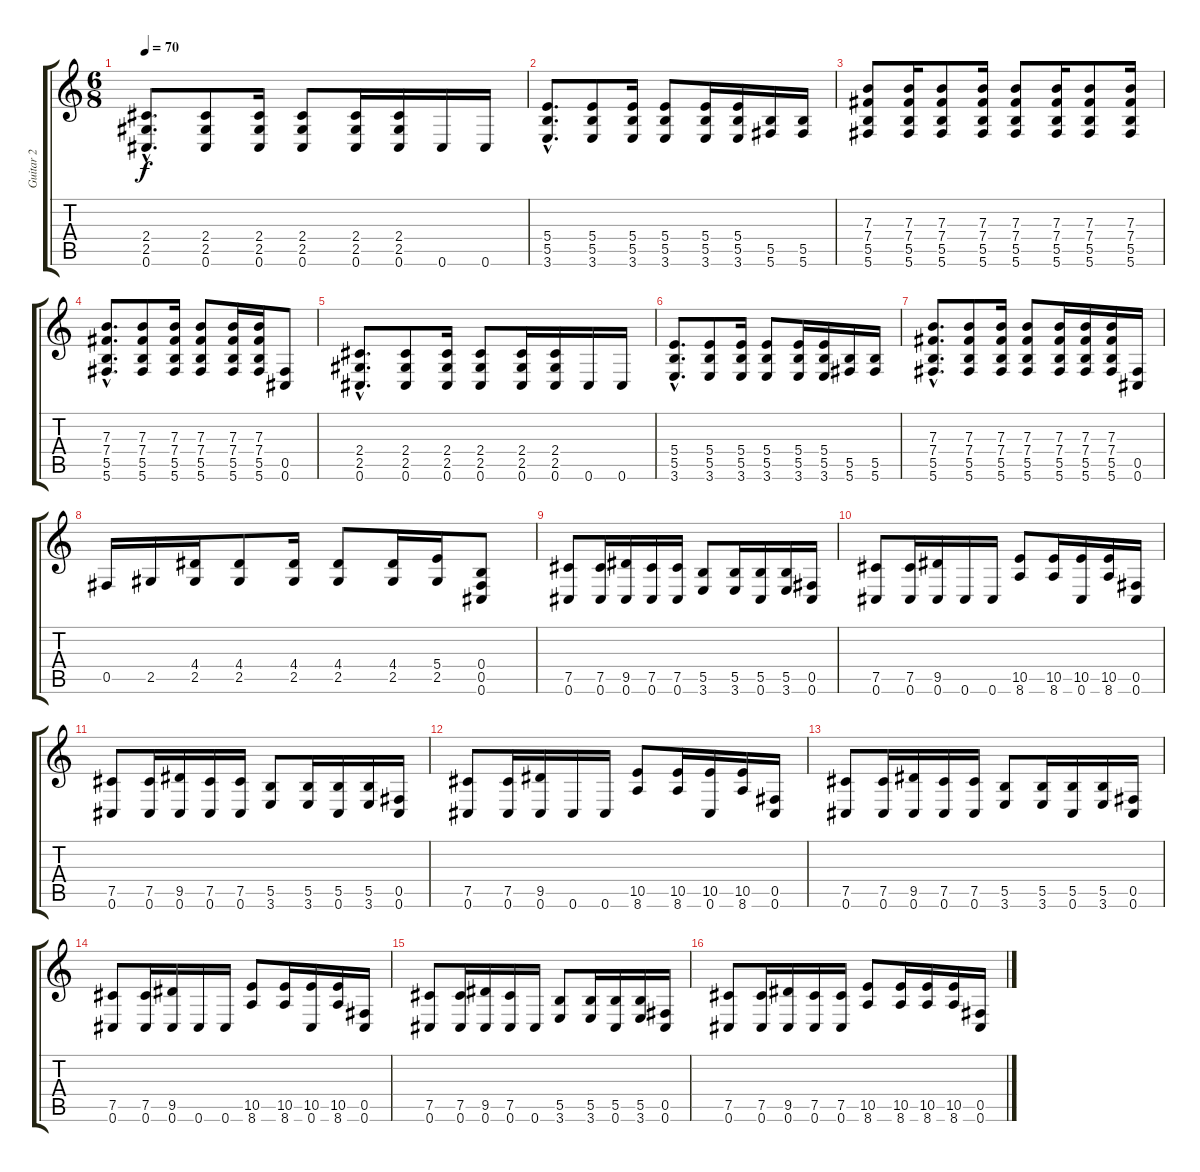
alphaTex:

\track ("Guitar 2" "Guitar 2") {instrument distortionguitar}
\staff {score tabs}
\tuning (Db4 Ab3 E3 B2 Gb2 Db2) {hide}
\ts (6 8)
\tempo 70
\clef g2
\ks c
(2.4{hac} 2.5{hac} 0.6{hac}).8{d dy f} (2.4 2.5 0.6).8 (2.4 2.5 0.6).16 (2.4 2.5 0.6).8 (2.4 2.5 0.6).16 (2.4 2.5 0.6).16 0.6.16 0.6.16 |
(5.4{hac} 5.5{hac} 3.6{hac}).8{d} (5.4 5.5 3.6).8 (5.4 5.5 3.6).16 (5.4 5.5 3.6).8 (5.4 5.5 3.6).16 (5.4 5.5 3.6).16 (5.5 5.6).16 (5.5 5.6).16 |
(7.3 7.4 5.5 5.6).8 (7.3 7.4 5.5 5.6).16 (7.3 7.4 5.5 5.6).8 (7.3 7.4 5.5 5.6).16 (7.3 7.4 5.5 5.6).8 (7.3 7.4 5.5 5.6).16 (7.3 7.4 5.5 5.6).8 (7.3 7.4 5.5 5.6).16 |
(7.3{hac} 7.4{hac} 5.5{hac} 5.6{hac}).8{d} (7.3 7.4 5.5 5.6).8 (7.3 7.4 5.5 5.6).16 (7.3 7.4 5.5 5.6).8 (7.3 7.4 5.5 5.6).16 (7.3 7.4 5.5 5.6).16 (0.5 0.6).8 |
(2.4{hac} 2.5{hac} 0.6{hac}).8{d} (2.4 2.5 0.6).8 (2.4 2.5 0.6).16 (2.4 2.5 0.6).8 (2.4 2.5 0.6).16 (2.4 2.5 0.6).16 0.6.16 0.6.16 |
(5.4{hac} 5.5{hac} 3.6{hac}).8{d} (5.4 5.5 3.6).8 (5.4 5.5 3.6).16 (5.4 5.5 3.6).8 (5.4 5.5 3.6).16 (5.4 5.5 3.6).16 (5.5 5.6).16 (5.5 5.6).16 |
(7.3{hac} 7.4{hac} 5.5{hac} 5.6{hac}).8{d} (7.3 7.4 5.5 5.6).8 (7.3 7.4 5.5 5.6).16 (7.3 7.4 5.5 5.6).8 (7.3 7.4 5.5 5.6).16 (7.3 7.4 5.5 5.6).16 (7.3 7.4 5.5 5.6).16 (0.5 0.6).16 |
0.5.16 2.5.16 (4.4 2.5).16 (4.4 2.5).8 (4.4 2.5).16 (4.4 2.5).8 (4.4 2.5).16 (5.4 2.5).16 (0.4 0.5 0.6).8 |
(7.5 0.6).8 (7.5 0.6).16 (9.5 0.6).16 (7.5 0.6).16 (7.5 0.6).16 (5.5 3.6).8 (5.5 3.6).16 (5.5 0.6).16 (5.5 3.6).16 (0.5 0.6).16 |
(7.5 0.6).8 (7.5 0.6).16 (9.5 0.6).16 0.6.16 0.6.16 (10.5 8.6).8 (10.5 8.6).16 (10.5 0.6).16 (10.5 8.6).16 (0.5 0.6).16 |
(7.5 0.6).8 (7.5 0.6).16 (9.5 0.6).16 (7.5 0.6).16 (7.5 0.6).16 (5.5 3.6).8 (5.5 3.6).16 (5.5 0.6).16 (5.5 3.6).16 (0.5 0.6).16 |
(7.5 0.6).8 (7.5 0.6).16 (9.5 0.6).16 0.6.16 0.6.16 (10.5 8.6).8 (10.5 8.6).16 (10.5 0.6).16 (10.5 8.6).16 (0.5 0.6).16 |
(7.5 0.6).8 (7.5 0.6).16 (9.5 0.6).16 (7.5 0.6).16 (7.5 0.6).16 (5.5 3.6).8 (5.5 3.6).16 (5.5 0.6).16 (5.5 3.6).16 (0.5 0.6).16 |
(7.5 0.6).8 (7.5 0.6).16 (9.5 0.6).16 0.6.16 0.6.16 (10.5 8.6).8 (10.5 8.6).16 (10.5 0.6).16 (10.5 8.6).16 (0.5 0.6).16 |
(7.5 0.6).8 (7.5 0.6).16 (9.5 0.6).16 (7.5 0.6).16 0.6.16 (5.5 3.6).8 (5.5 3.6).16 (5.5 0.6).16 (5.5 3.6).16 (0.5 0.6).16 |
(7.5 0.6).8 (7.5 0.6).16 (9.5 0.6).16 (7.5 0.6).16 (7.5 0.6).16 (10.5 8.6).8 (10.5 8.6).16 (10.5 8.6).16 (10.5 8.6).16 (0.5 0.6).16
